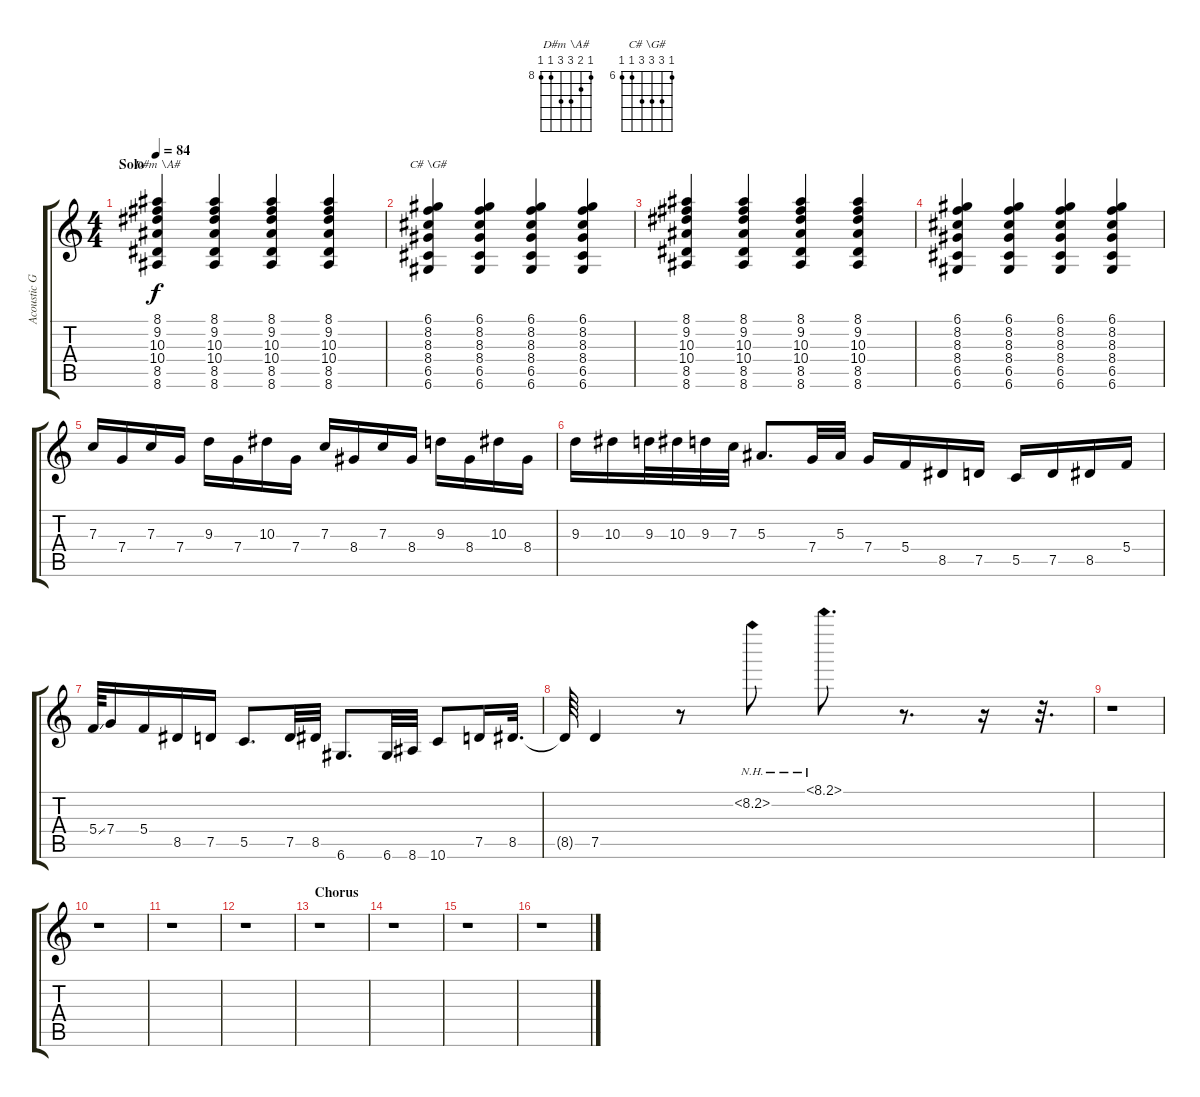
\track ("Acoustic Guitar (Solo Rhythm)" "Acoustic G") {instrument acousticguitarsteel}
\staff {score tabs}
\tuning (D4 A3 F3 C3 G2 D2) {hide}
\chord ("D#m \\A#" 8 9 10 10 8 8) {firstfret 8}
\chord ("C# \\G#" 6 8 8 8 6 6) {firstfret 6}
\ts (4 4)
\section ("" "Solo")
\tempo 84
\clef g2
\ks c
(8.1 9.2 10.3 10.4 8.5 8.6).4{ch "D#m \\A#" dy f} (8.1 9.2 10.3 10.4 8.5 8.6).4 (8.1 9.2 10.3 10.4 8.5 8.6).4 (8.1 9.2 10.3 10.4 8.5 8.6).4 |
(6.1 8.2 8.3 8.4 6.5 6.6).4{ch "C# \\G#"} (6.1 8.2 8.3 8.4 6.5 6.6).4 (6.1 8.2 8.3 8.4 6.5 6.6).4 (6.1 8.2 8.3 8.4 6.5 6.6).4 |
(8.1 9.2 10.3 10.4 8.5 8.6).4 (8.1 9.2 10.3 10.4 8.5 8.6).4 (8.1 9.2 10.3 10.4 8.5 8.6).4 (8.1 9.2 10.3 10.4 8.5 8.6).4 |
(6.1 8.2 8.3 8.4 6.5 6.6).4 (6.1 8.2 8.3 8.4 6.5 6.6).4 (6.1 8.2 8.3 8.4 6.5 6.6).4 (6.1 8.2 8.3 8.4 6.5 6.6).4 |
7.3.16 7.4.16 7.3.16 7.4.16 9.3.16 7.4.16 10.3.16 7.4.16 7.3.16 8.4.16 7.3.16 8.4.16 9.3.16 8.4.16 10.3.16 8.4.16 |
9.3.16 10.3.16 9.3.32 10.3.32 9.3.32 7.3.32 5.3.8{d} 7.4.32 5.3.32 7.4.16 5.4.16 8.5.16 7.5.16 5.5.16 7.5.16 8.5.16 5.4.16 |
5.4{ss}.64 7.4.16 5.4.16 8.5.16 7.5.16 5.5.8{d} 7.5.32 8.5.32 6.6.8{d} 6.6.32 8.6.32 10.6.8 7.5.16 8.5.32{d} |
8.5{t}.64 7.5.4 r.8 8.2{nh}.8 8.1{nh}.8{d} r.8{d} r.16 r.32{d} |
r.1 |
r.1 |
r.1 |
r.1 |
\section ("" "Chorus")
r.1 |
r.1 |
r.1 |
r.1
